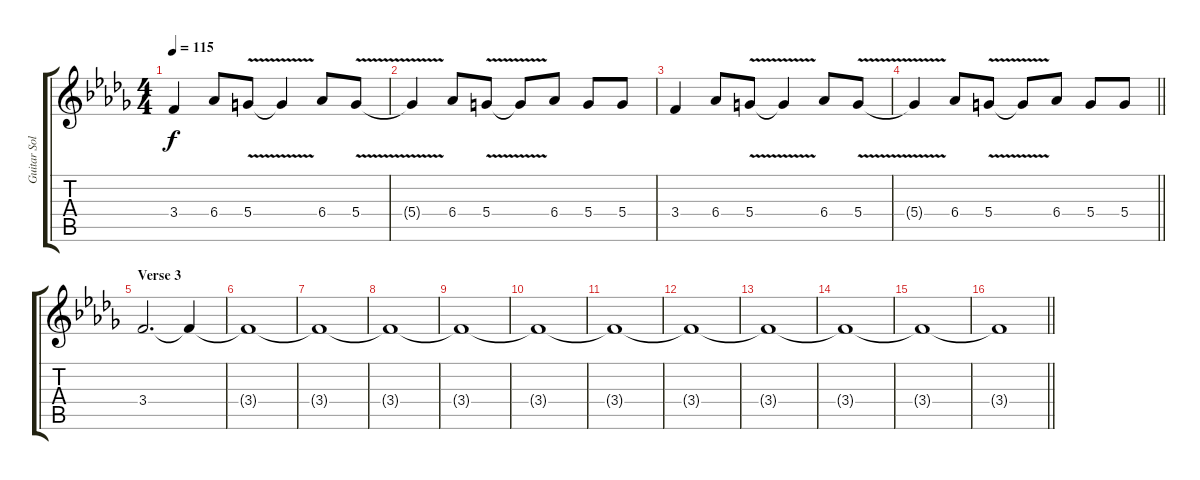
\track ("Guitar Solo" "Guitar Sol") {instrument distortionguitar}
\staff {score tabs}
\tuning (E4 B3 G3 D3 A2 E2) {hide}
\ts (4 4)
\tempo 115
\clef g2
\ks bbminor
3.4.4{dy f} 6.4.8 5.4{v}.8 5.4{t}.4 6.4.8 5.4{v}.8 |
5.4{t}.4 6.4.8 5.4{v}.8 5.4{t}.8 6.4.8 5.4.8 5.4.8 |
3.4.4 6.4.8 5.4{v}.8 5.4{t}.4 6.4.8 5.4{v}.8 |
\barLineRight lightlight
5.4{t}.4 6.4.8 5.4{v}.8 5.4{t}.8 6.4.8 5.4.8 5.4.8 |
\section ("" "Verse 3")
3.4.2{d volume 7} 3.4{t}.4 |
3.4{t}.1 |
3.4{t}.1 |
3.4{t}.1 |
3.4{t}.1 |
3.4{t}.1 |
3.4{t}.1 |
3.4{t}.1 |
3.4{t}.1 |
3.4{t}.1 |
3.4{t}.1 |
\barLineRight lightlight
3.4{t}.1
